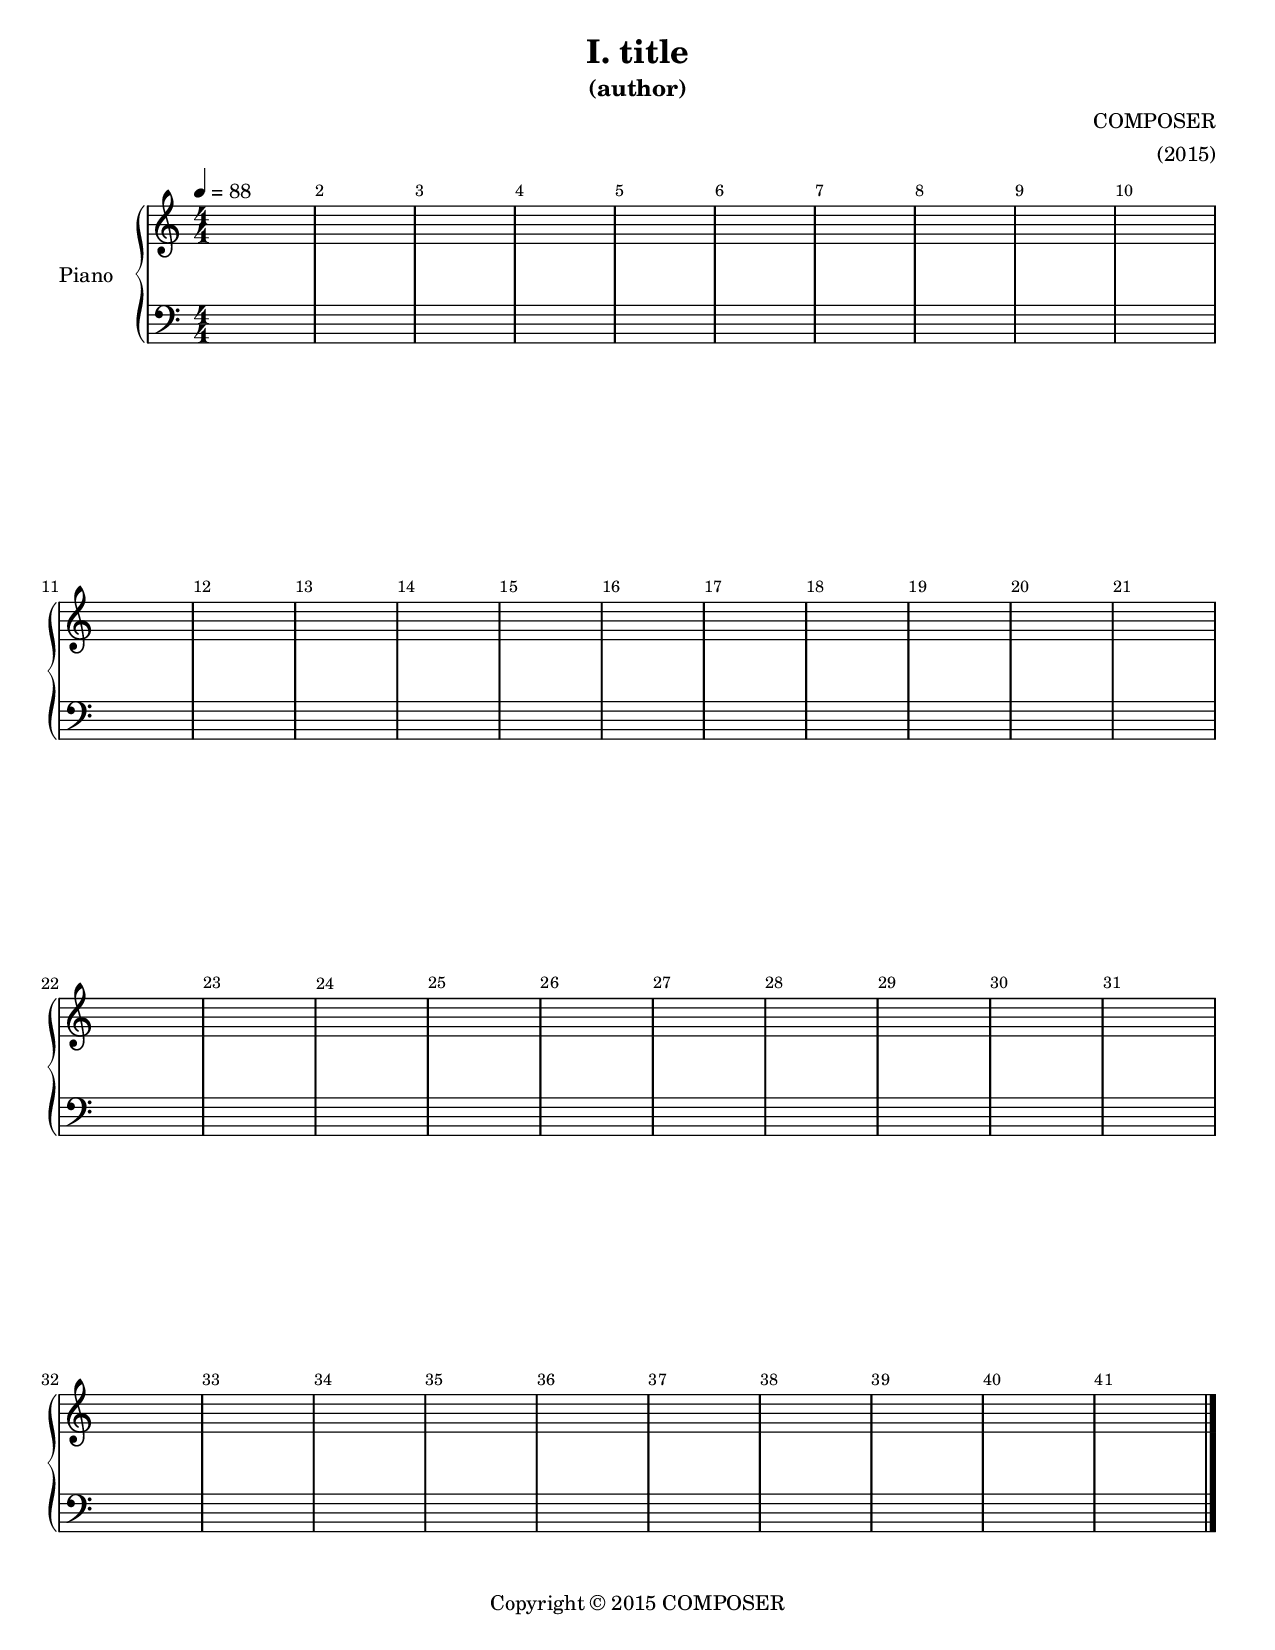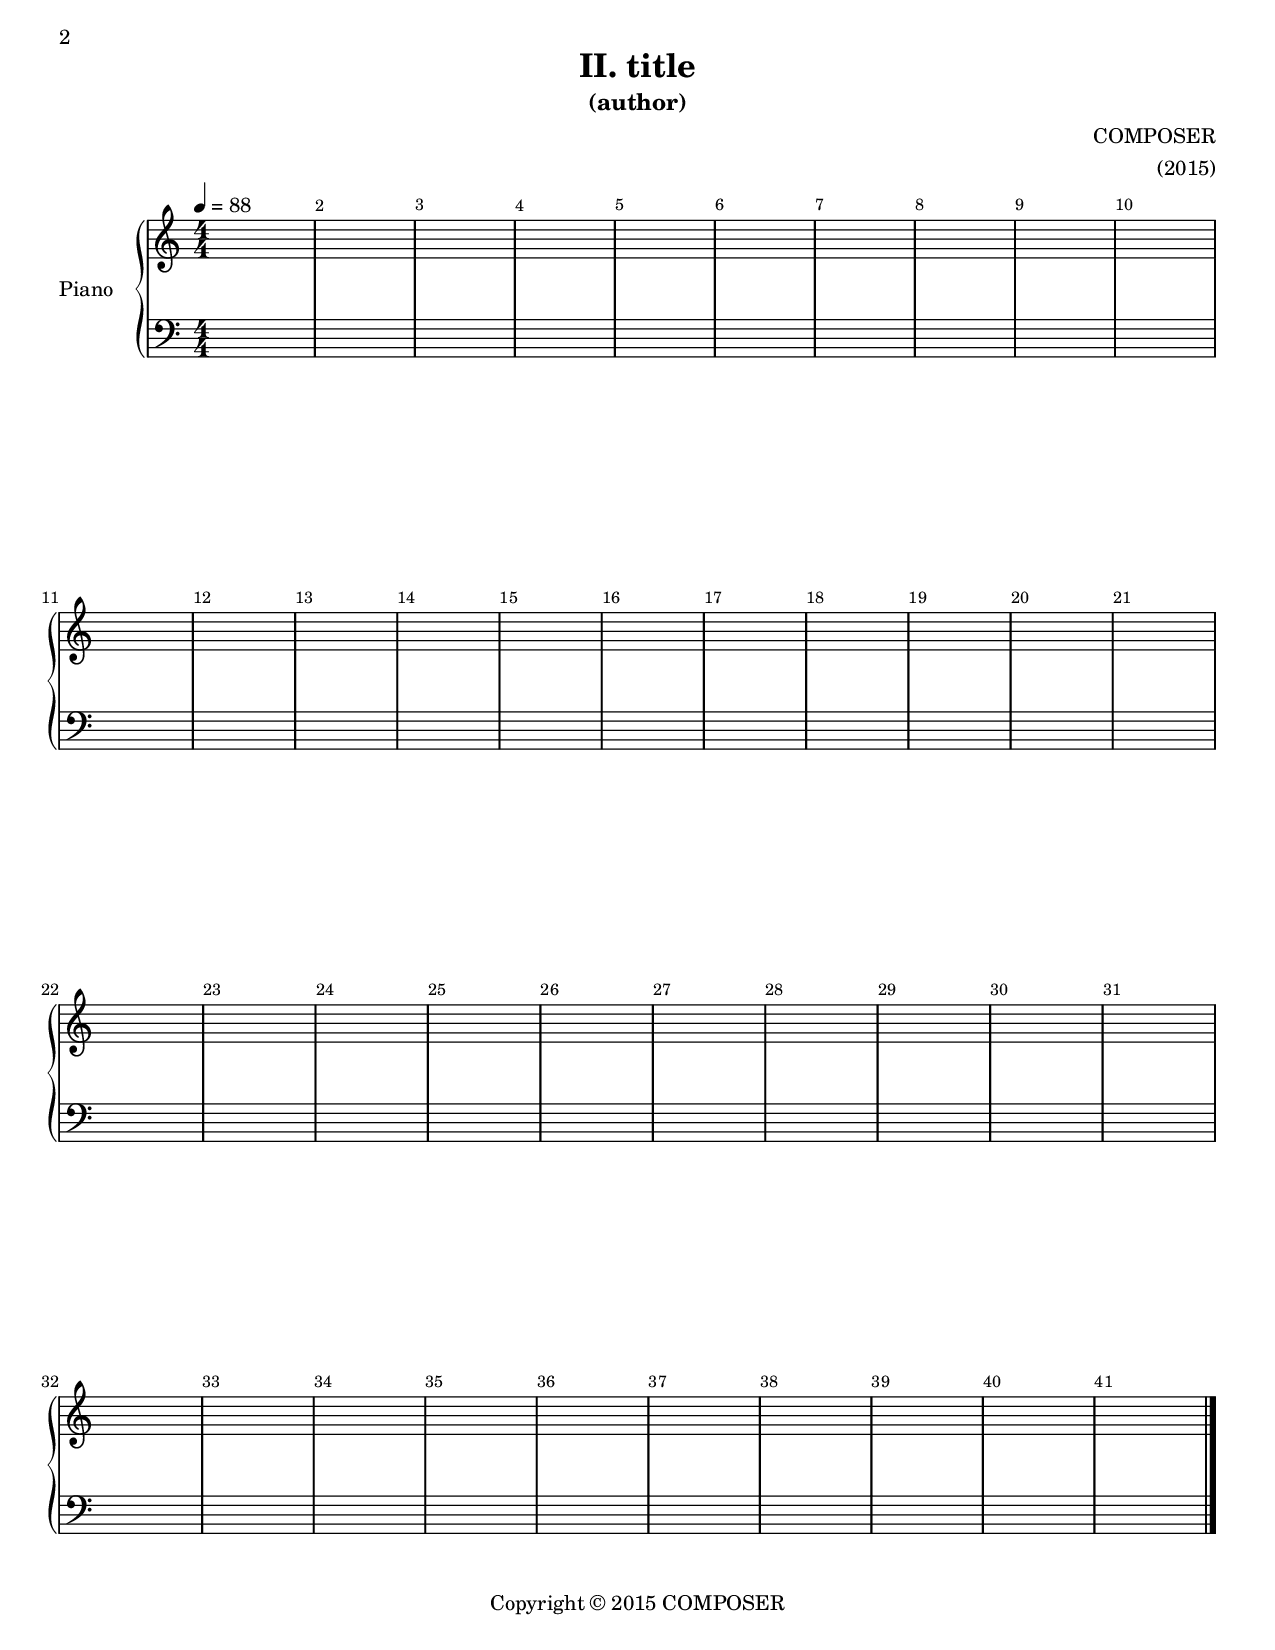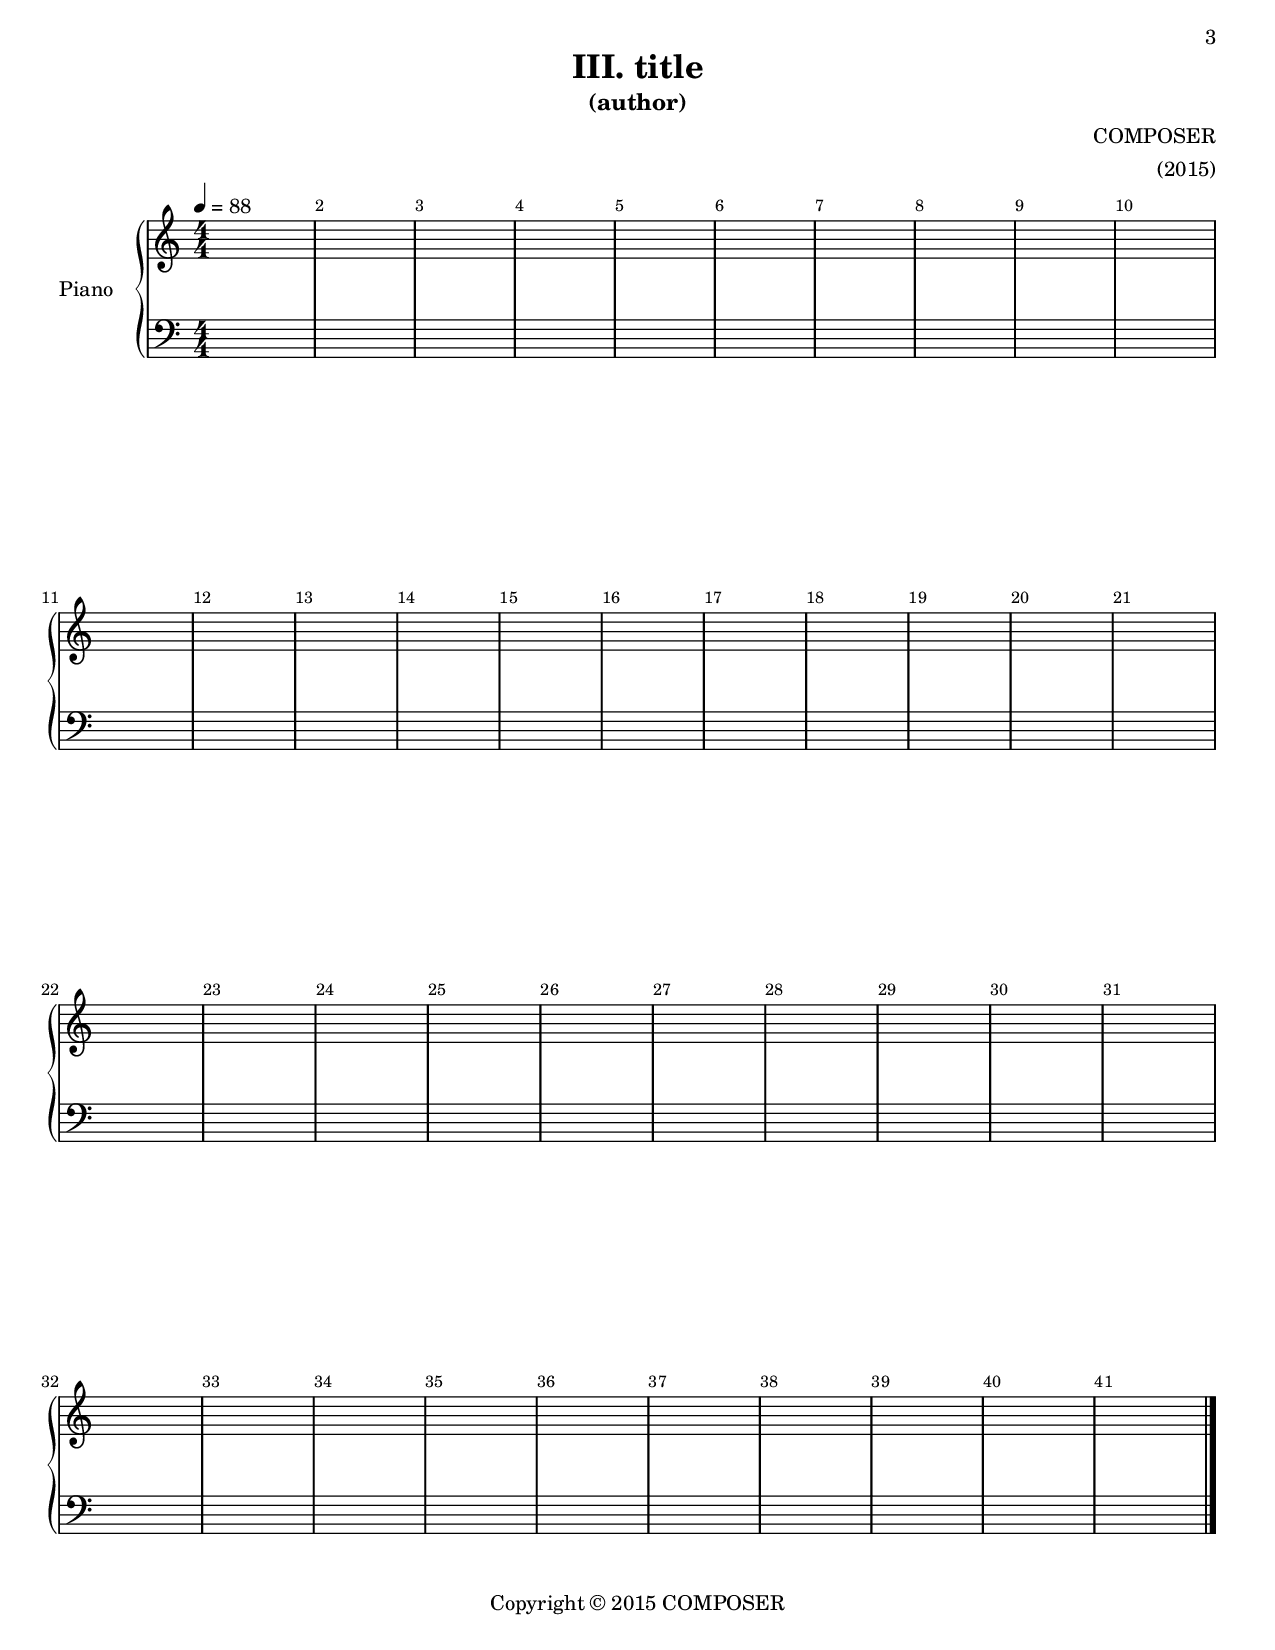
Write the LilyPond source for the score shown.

\version "2.18.2"

#(set-global-staff-size 18)

\header {
  title = "Three Songs"
  subtitle = \markup { \italic "for voice and piano" }
  dedication = ""
  composer = "COMPOSER"
  arranger = "(2015)"
  %piece = \markup \box {"Duration: 2:30"}
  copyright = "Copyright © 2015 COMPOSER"
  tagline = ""
}


\version "2.18.2"

MetricsI = {
  \override Staff.TimeSignature.whiteout = ##t
  \time 4/4 \tempo 4 = 88 s1*1/1  |%1
  s1*1/1 |%2
  s1*1/1 |%3
  s1*1/1 |%4
  s1*1/1 |%5
  s1*1/1 |%6
  s1*1/1 |%7
  s1*1/1 |%8
  s1*1/1 |%9
  s1*1/1 |%10
  s1*1/1 |%11
  s1*1/1 |%12
  s1*1/1 |%13
  s1*1/1 |%14
  s1*1/1 |%15
  s1*1/1 |%16
  s1*1/1 |%17
  s1*1/1 |%18
  s1*1/1 |%19
  s1*1/1 |%20
  s1*1/1 |%21
  s1*1/1 |%22
  s1*1/1 |%23
  s1*1/1 |%24
  s1*1/1 |%25
  s1*1/1 |%26
  s1*1/1 |%27
  s1*1/1 |%28
  s1*1/1 |%29
  s1*1/1 |%30
  s1*1/1 |%31
  s1*1/1 |%32
  s1*1/1 |%33
  s1*1/1 |%34
  s1*1/1 |%35
  s1*1/1 |%36
  s1*1/1 |%37
  s1*1/1 |%38
  s1*1/1 |%39
  s1*1/1 |%40
  s1*1/1\bar "|."  |%41
}

MetricsII = {
  \override Staff.TimeSignature.whiteout = ##t
  \time 4/4 \tempo 4 = 88 s1*1/1  |%1
  s1*1/1 |%2
  s1*1/1 |%3
  s1*1/1 |%4
  s1*1/1 |%5
  s1*1/1 |%6
  s1*1/1 |%7
  s1*1/1 |%8
  s1*1/1 |%9
  s1*1/1 |%10
  s1*1/1 |%11
  s1*1/1 |%12
  s1*1/1 |%13
  s1*1/1 |%14
  s1*1/1 |%15
  s1*1/1 |%16
  s1*1/1 |%17
  s1*1/1 |%18
  s1*1/1 |%19
  s1*1/1 |%20
  s1*1/1 |%21
  s1*1/1 |%22
  s1*1/1 |%23
  s1*1/1 |%24
  s1*1/1 |%25
  s1*1/1 |%26
  s1*1/1 |%27
  s1*1/1 |%28
  s1*1/1 |%29
  s1*1/1 |%30
  s1*1/1 |%31
  s1*1/1 |%32
  s1*1/1 |%33
  s1*1/1 |%34
  s1*1/1 |%35
  s1*1/1 |%36
  s1*1/1 |%37
  s1*1/1 |%38
  s1*1/1 |%39
  s1*1/1 |%40
  s1*1/1\bar "|."  |%41
}

MetricsIII = {
  \override Staff.TimeSignature.whiteout = ##t
  \time 4/4 \tempo 4 = 88 s1*1/1  |%1
  s1*1/1 |%2
  s1*1/1 |%3
  s1*1/1 |%4
  s1*1/1 |%5
  s1*1/1 |%6
  s1*1/1 |%7
  s1*1/1 |%8
  s1*1/1 |%9
  s1*1/1 |%10
  s1*1/1 |%11
  s1*1/1 |%12
  s1*1/1 |%13
  s1*1/1 |%14
  s1*1/1 |%15
  s1*1/1 |%16
  s1*1/1 |%17
  s1*1/1 |%18
  s1*1/1 |%19
  s1*1/1 |%20
  s1*1/1 |%21
  s1*1/1 |%22
  s1*1/1 |%23
  s1*1/1 |%24
  s1*1/1 |%25
  s1*1/1 |%26
  s1*1/1 |%27
  s1*1/1 |%28
  s1*1/1 |%29
  s1*1/1 |%30
  s1*1/1 |%31
  s1*1/1 |%32
  s1*1/1 |%33
  s1*1/1 |%34
  s1*1/1 |%35
  s1*1/1 |%36
  s1*1/1 |%37
  s1*1/1 |%38
  s1*1/1 |%39
  s1*1/1 |%40
  s1*1/1\bar "|."  |%41
}

\version "2.18.2"

SopranoNotesI = {
  \clef treble
  \relative c''{
    \oneVoice \dynamicUp
  }
}

SopranoNotesII = {
  \clef treble
  \relative c''{
    \oneVoice \dynamicUp
  }
}

SopranoNotesIII = {
  \clef treble
  \relative c''{
    \oneVoice \dynamicUp
  }
}


PianoaNotesI = {
  \clef treble
  \relative c'{

  }
}

PianobNotesI = {
  \clef bass
  <<
    \new Voice {
      \relative c'{
        \voiceOne
      }
    }
    \new Voice {
      \voiceTwo
      \relative c'{
        \voiceTwo

      }
    }

  >>
}


PianoaNotesII = {
  \clef treble
  \relative c'{

  }
}

PianobNotesII = {
  \clef bass
  <<
    \new Voice {
      \relative c'{
        \voiceOne
      }
    }
    \new Voice {
      \voiceTwo
      \relative c'{
        \voiceTwo

      }
    }

  >>
}

PianoaNotesIII = {
  \clef treble
  \relative c'{

  }
}

PianobNotesIII = {
  \clef bass
  <<
    \new Voice {
      \relative c'{
        \voiceOne
      }
    }
    \new Voice {
      \voiceTwo
      \relative c'{
        \voiceTwo

      }
    }

  >>
}


sopranotextI =  \lyricmode {

}

sopranotextII =  \lyricmode {

}

sopranotextIII =  \lyricmode {

}


PianoHeading = {
  #(set-accidental-style 'neo-modern)
  \override Staff.Accidental #'hide-tied-accidental-after-break = ##t
  \set Staff.instrumentName = \markup \concat {"Piano" " "}
}



\bookpart {
  \header {
    title = "I. title"
    subtitle = "(author)"
  }
  \score {
    <<
      \override Score.BarNumber #'break-visibility = ##(#t #t #t)
      \override Score.BarNumber #'break-visibility = #end-of-line-invisible
      \override Score.Stem #'stemlet-length = #0.75
      \override Score.StaffSymbol.layer = #4
      \override Score.TimeSignature.layer = #3
      \new PianoStaff
      {
        \set PianoStaff.instrumentName = "Piano "
        \set PianoStaff.shortInstrumentName = " "
        <<
          \new Staff
          {
            << \MetricsI \PianoaNotesI >>
          }
          \new Staff
          {
            << \MetricsI \PianobNotesI >>
          }
        >>
      }
    >>
    \layout {
      \context { \Staff \override TimeSignature.style = #'numbered }
    }
    % \midi { }
  }
}


\bookpart {
  \header {
    title = "II. title"
    subtitle = "(author)"
  }
  \score {
    <<
      \override Score.BarNumber #'break-visibility = ##(#t #t #t)
      \override Score.BarNumber #'break-visibility = #end-of-line-invisible
      \override Score.Stem #'stemlet-length = #0.75
      \override Score.StaffSymbol.layer = #4
      \override Score.TimeSignature.layer = #3
      \new PianoStaff
      {
        \set PianoStaff.instrumentName = "Piano "
        \set PianoStaff.shortInstrumentName = " "
        <<
          \new Staff
          {
            << \MetricsII \PianoaNotesII >>
          }
          \new Staff
          {
            << \MetricsII \PianobNotesII >>
          }
        >>
      }
    >>
    \layout {
      \context { \Staff \override TimeSignature.style = #'numbered }
    }
    % \midi { }
  }
}

\bookpart {
  \header {
    title = "III. title"
    subtitle = "(author)"
  }
  \score {
    <<
      \override Score.BarNumber #'break-visibility = ##(#t #t #t)
      \override Score.BarNumber #'break-visibility = #end-of-line-invisible
      \override Score.Stem #'stemlet-length = #0.75
      \override Score.StaffSymbol.layer = #4
      \override Score.TimeSignature.layer = #3
      \new PianoStaff
      {
        \set PianoStaff.instrumentName = "Piano "
        \set PianoStaff.shortInstrumentName = " "
        <<
          \new Staff
          {
            << \MetricsIII \PianoaNotesIII >>
          }
          \new Staff
          {
            << \MetricsIII \PianobNotesIII >>
          }
        >>
      }
    >>
    \layout {
      \context { \Staff \override TimeSignature.style = #'numbered }
    }
    % \midi { }
  }
}


\paper {
  %two-sided = ##t
  page-limit-inter-system-space = ##t
  ragged-bottom = ##f
  ragged-last-bottom = ##f
  page-limit-inter-system-space-factor = 1.3
  top-margin = 1\cm
  inner-margin = 2\cm
  outer-margin = 1.6\cm
  %system-separator-markup = \slashSeparator
  max-systems-per-page = 8
  #(set-paper-size "letter")
}
